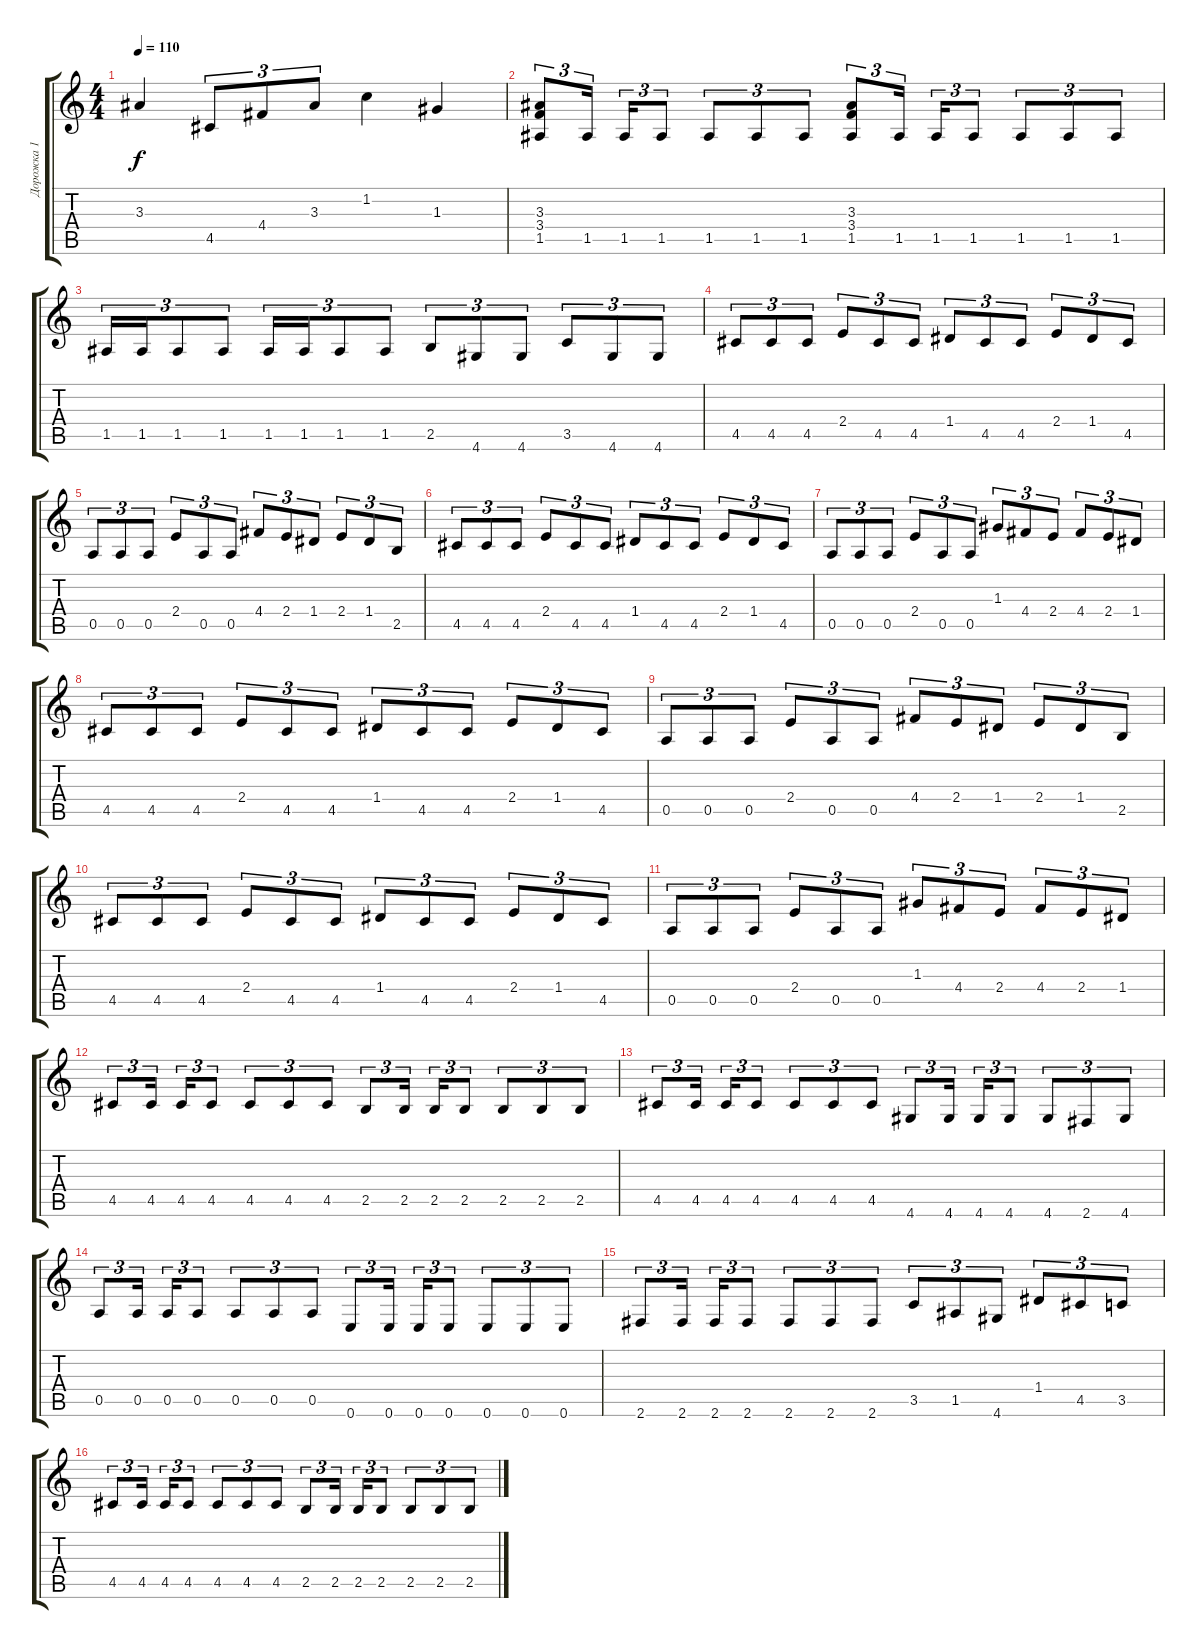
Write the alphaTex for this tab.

\track ("Дорожка 1" "Дорожка 1") {instrument distortionguitar}
\staff {score tabs}
\tuning (E4 B3 G3 D3 A2 E2) {hide}
\ts (4 4)
\tempo 110
\clef g2
\ks c
3.3.4{dy f} 4.5.8{tu (3 2)} 4.4.8{tu (3 2)} 3.3.8{tu (3 2)} 1.2.4 1.3.4 |
(3.3 3.4 1.5).8{tu (3 2)} 1.5.16{tu (3 2) beam splitsecondary} 1.5.16{tu (3 2)} 1.5.8{tu (3 2)} 1.5.8{tu (3 2)} 1.5.8{tu (3 2)} 1.5.8{tu (3 2)} (3.3 3.4 1.5).8{tu (3 2)} 1.5.16{tu (3 2) beam splitsecondary} 1.5.16{tu (3 2)} 1.5.8{tu (3 2)} 1.5.8{tu (3 2)} 1.5.8{tu (3 2)} 1.5.8{tu (3 2)} |
1.5.16{tu (3 2)} 1.5.16{tu (3 2)} 1.5.8{tu (3 2)} 1.5.8{tu (3 2)} 1.5.16{tu (3 2)} 1.5.16{tu (3 2)} 1.5.8{tu (3 2)} 1.5.8{tu (3 2)} 2.5.8{tu (3 2)} 4.6.8{tu (3 2)} 4.6.8{tu (3 2)} 3.5.8{tu (3 2)} 4.6.8{tu (3 2)} 4.6.8{tu (3 2)} |
4.5.8{tu (3 2)} 4.5.8{tu (3 2)} 4.5.8{tu (3 2)} 2.4.8{tu (3 2)} 4.5.8{tu (3 2)} 4.5.8{tu (3 2)} 1.4.8{tu (3 2)} 4.5.8{tu (3 2)} 4.5.8{tu (3 2)} 2.4.8{tu (3 2)} 1.4.8{tu (3 2)} 4.5.8{tu (3 2)} |
0.5.8{tu (3 2)} 0.5.8{tu (3 2)} 0.5.8{tu (3 2)} 2.4.8{tu (3 2)} 0.5.8{tu (3 2)} 0.5.8{tu (3 2)} 4.4.8{tu (3 2)} 2.4.8{tu (3 2)} 1.4.8{tu (3 2)} 2.4.8{tu (3 2)} 1.4.8{tu (3 2)} 2.5.8{tu (3 2)} |
4.5.8{tu (3 2)} 4.5.8{tu (3 2)} 4.5.8{tu (3 2)} 2.4.8{tu (3 2)} 4.5.8{tu (3 2)} 4.5.8{tu (3 2)} 1.4.8{tu (3 2)} 4.5.8{tu (3 2)} 4.5.8{tu (3 2)} 2.4.8{tu (3 2)} 1.4.8{tu (3 2)} 4.5.8{tu (3 2)} |
0.5.8{tu (3 2)} 0.5.8{tu (3 2)} 0.5.8{tu (3 2)} 2.4.8{tu (3 2)} 0.5.8{tu (3 2)} 0.5.8{tu (3 2)} 1.3.8{tu (3 2)} 4.4.8{tu (3 2)} 2.4.8{tu (3 2)} 4.4.8{tu (3 2)} 2.4.8{tu (3 2)} 1.4.8{tu (3 2)} |
4.5.8{tu (3 2)} 4.5.8{tu (3 2)} 4.5.8{tu (3 2)} 2.4.8{tu (3 2)} 4.5.8{tu (3 2)} 4.5.8{tu (3 2)} 1.4.8{tu (3 2)} 4.5.8{tu (3 2)} 4.5.8{tu (3 2)} 2.4.8{tu (3 2)} 1.4.8{tu (3 2)} 4.5.8{tu (3 2)} |
0.5.8{tu (3 2)} 0.5.8{tu (3 2)} 0.5.8{tu (3 2)} 2.4.8{tu (3 2)} 0.5.8{tu (3 2)} 0.5.8{tu (3 2)} 4.4.8{tu (3 2)} 2.4.8{tu (3 2)} 1.4.8{tu (3 2)} 2.4.8{tu (3 2)} 1.4.8{tu (3 2)} 2.5.8{tu (3 2)} |
4.5.8{tu (3 2)} 4.5.8{tu (3 2)} 4.5.8{tu (3 2)} 2.4.8{tu (3 2)} 4.5.8{tu (3 2)} 4.5.8{tu (3 2)} 1.4.8{tu (3 2)} 4.5.8{tu (3 2)} 4.5.8{tu (3 2)} 2.4.8{tu (3 2)} 1.4.8{tu (3 2)} 4.5.8{tu (3 2)} |
0.5.8{tu (3 2)} 0.5.8{tu (3 2)} 0.5.8{tu (3 2)} 2.4.8{tu (3 2)} 0.5.8{tu (3 2)} 0.5.8{tu (3 2)} 1.3.8{tu (3 2)} 4.4.8{tu (3 2)} 2.4.8{tu (3 2)} 4.4.8{tu (3 2)} 2.4.8{tu (3 2)} 1.4.8{tu (3 2)} |
4.5.8{tu (3 2)} 4.5.16{tu (3 2) beam splitsecondary} 4.5.16{tu (3 2)} 4.5.8{tu (3 2)} 4.5.8{tu (3 2)} 4.5.8{tu (3 2)} 4.5.8{tu (3 2)} 2.5.8{tu (3 2)} 2.5.16{tu (3 2) beam splitsecondary} 2.5.16{tu (3 2)} 2.5.8{tu (3 2)} 2.5.8{tu (3 2)} 2.5.8{tu (3 2)} 2.5.8{tu (3 2)} |
4.5.8{tu (3 2)} 4.5.16{tu (3 2) beam splitsecondary} 4.5.16{tu (3 2)} 4.5.8{tu (3 2)} 4.5.8{tu (3 2)} 4.5.8{tu (3 2)} 4.5.8{tu (3 2)} 4.6.8{tu (3 2)} 4.6.16{tu (3 2) beam splitsecondary} 4.6.16{tu (3 2)} 4.6.8{tu (3 2)} 4.6.8{tu (3 2)} 2.6.8{tu (3 2)} 4.6.8{tu (3 2)} |
0.5.8{tu (3 2)} 0.5.16{tu (3 2) beam splitsecondary} 0.5.16{tu (3 2)} 0.5.8{tu (3 2)} 0.5.8{tu (3 2)} 0.5.8{tu (3 2)} 0.5.8{tu (3 2)} 0.6.8{tu (3 2)} 0.6.16{tu (3 2) beam splitsecondary} 0.6.16{tu (3 2)} 0.6.8{tu (3 2)} 0.6.8{tu (3 2)} 0.6.8{tu (3 2)} 0.6.8{tu (3 2)} |
2.6.8{tu (3 2)} 2.6.16{tu (3 2) beam splitsecondary} 2.6.16{tu (3 2)} 2.6.8{tu (3 2)} 2.6.8{tu (3 2)} 2.6.8{tu (3 2)} 2.6.8{tu (3 2)} 3.5.8{tu (3 2)} 1.5.8{tu (3 2)} 4.6.8{tu (3 2)} 1.4.8{tu (3 2)} 4.5.8{tu (3 2)} 3.5.8{tu (3 2)} |
4.5.8{tu (3 2)} 4.5.16{tu (3 2) beam splitsecondary} 4.5.16{tu (3 2)} 4.5.8{tu (3 2)} 4.5.8{tu (3 2)} 4.5.8{tu (3 2)} 4.5.8{tu (3 2)} 2.5.8{tu (3 2)} 2.5.16{tu (3 2) beam splitsecondary} 2.5.16{tu (3 2)} 2.5.8{tu (3 2)} 2.5.8{tu (3 2)} 2.5.8{tu (3 2)} 2.5.8{tu (3 2)}
